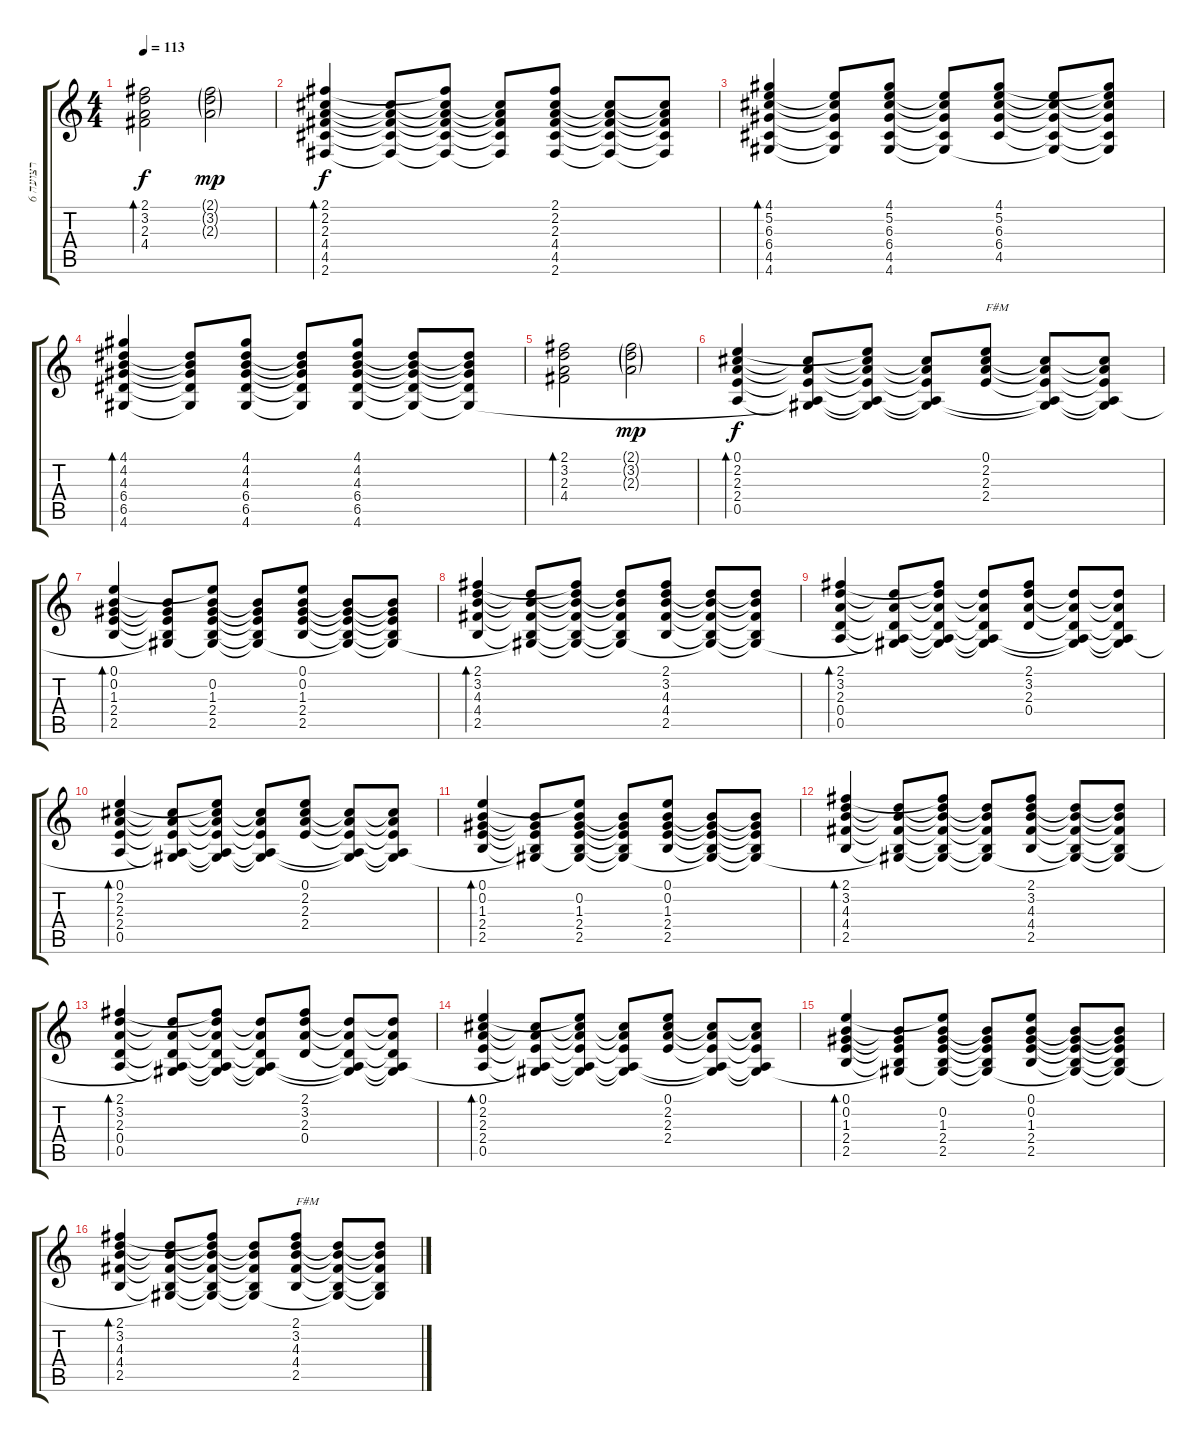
\track ("רצועה 6" "רצועה 6") {instrument acousticguitarsteel}
\staff {score tabs}
\tuning (E4 B3 G3 D3 A2 E2) {hide}
\ts (4 4)
\tempo 113
\clef g2
\ks c
(2.1 3.2 2.3 4.4).2{bd 60 dy f} (2.1{g} 3.2{g} 2.3{g}).2{dy mp} |
(2.1 2.2 2.3 4.4 4.5 2.6).4{bd 60 dy f} (2.2{t} 2.3{t} 4.4{t} 4.5{t} 2.6{t}).8 (2.1{t} 2.2{t} 2.3{t} 4.4{t} 4.5{t} 2.6{t}).8 (2.2{t} 2.3{t} 4.4{t} 4.5{t} 2.6{t}).8 (2.1 2.2 2.3 4.4 4.5 2.6).8 (2.2{t} 2.3{t} 4.4{t} 4.5{t} 2.6{t}).8 (2.2{t} 2.3{t} 4.4{t} 4.5{t} 2.6{t}).8 |
(4.1 5.2 6.3 6.4 4.5 4.6).4{bd 60} (5.2{t} 6.3{t} 6.4{t} 4.5{t} 4.6{t}).8 (4.1 5.2 6.3 6.4 4.5 4.6).8 (5.2{t} 6.3{t} 6.4{t} 4.5{t} 4.6{t}).8 (4.1 5.2 6.3 6.4 4.5).8 (5.2{t} 6.3{t} 6.4{t} 4.5{t} 4.6{t}).8 (4.1{t} 5.2{t} 6.3{t} 6.4{t} 4.5{t} 4.6{t}).8 |
(4.1 4.2 4.3 6.4 6.5 4.6).4{bd 60} (4.2{t} 4.3{t} 6.4{t} 6.5{t} 4.6{t}).8 (4.1 4.2 4.3 6.4 6.5 4.6).8 (4.2{t} 4.3{t} 6.4{t} 6.5{t} 4.6{t}).8 (4.1 4.2 4.3 6.4 6.5 4.6).8 (4.2{t} 4.3{t} 6.4{t} 6.5{t} 4.6{t}).8 (4.2{t} 4.3{t} 6.4{t} 6.5{t} 4.6{t}).8 |
(2.1 3.2 2.3 4.4).2{bd 60} (2.1{g} 3.2{g} 2.3{g}).2{dy mp} |
(0.1 2.2 2.3 2.4 0.5).4{bd 60 dy f} (2.2{t} 2.3{t} 2.4{t} 0.5{t} 4.6{t}).8 (0.1{t} 2.2{t} 2.3{t} 2.4{t} 0.5{t} 4.6{t}).8 (2.2{t} 2.3{t} 2.4{t} 0.5{t} 4.6{t}).8 (0.1 2.2 2.3 2.4).8{txt "F#M"} (2.2{t} 2.3{t} 2.4{t} 0.5{t} 4.6{t}).8 (2.2{t} 2.3{t} 2.4{t} 0.5{t} 4.6{t}).8 |
(0.1 0.2 1.3 2.4 2.5).4{bd 60} (0.2{t} 1.3{t} 2.4{t} 2.5{t} 4.6{t}).8 (0.1{t} 0.2 1.3 2.4 2.5 4.6{t}).8 (0.2{t} 1.3{t} 2.4{t} 2.5{t} 4.6{t}).8 (0.1 0.2 1.3 2.4 2.5).8 (0.2{t} 1.3{t} 2.4{t} 2.5{t} 4.6{t}).8 (0.2{t} 1.3{t} 2.4{t} 2.5{t} 4.6{t}).8 |
(2.1 3.2 4.3 4.4 2.5).4{bd 60} (3.2{t} 4.3{t} 4.4{t} 2.5{t} 4.6{t}).8 (2.1{t} 3.2{t} 4.3{t} 4.4{t} 2.5{t} 4.6{t}).8 (3.2{t} 4.3{t} 4.4{t} 2.5{t} 4.6{t}).8 (2.1 3.2 4.3 4.4 2.5).8 (3.2{t} 4.3{t} 4.4{t} 2.5{t} 4.6{t}).8 (3.2{t} 4.3{t} 4.4{t} 2.5{t} 4.6{t}).8 |
(2.1 3.2 2.3 0.4 0.5).4{bd 60} (3.2{t} 2.3{t} 0.4{t} 0.5{t} 4.6{t}).8 (2.1{t} 3.2{t} 2.3{t} 0.4{t} 0.5{t} 4.6{t}).8 (3.2{t} 2.3{t} 0.4{t} 0.5{t} 4.6{t}).8 (2.1 3.2 2.3 0.4).8 (3.2{t} 2.3{t} 0.4{t} 0.5{t} 4.6{t}).8 (3.2{t} 2.3{t} 0.4{t} 0.5{t} 4.6{t}).8 |
(0.1 2.2 2.3 2.4 0.5).4{bd 60} (2.2{t} 2.3{t} 2.4{t} 0.5{t} 4.6{t}).8 (0.1{t} 2.2{t} 2.3{t} 2.4{t} 0.5{t} 4.6{t}).8 (2.2{t} 2.3{t} 2.4{t} 0.5{t} 4.6{t}).8 (0.1 2.2 2.3 2.4).8 (2.2{t} 2.3{t} 2.4{t} 0.5{t} 4.6{t}).8 (2.2{t} 2.3{t} 2.4{t} 0.5{t} 4.6{t}).8 |
(0.1 0.2 1.3 2.4 2.5).4{bd 60} (0.2{t} 1.3{t} 2.4{t} 2.5{t} 4.6{t}).8 (0.1{t} 0.2 1.3 2.4 2.5 4.6{t}).8 (0.2{t} 1.3{t} 2.4{t} 2.5{t} 4.6{t}).8 (0.1 0.2 1.3 2.4 2.5).8 (0.2{t} 1.3{t} 2.4{t} 2.5{t} 4.6{t}).8 (0.2{t} 1.3{t} 2.4{t} 2.5{t} 4.6{t}).8 |
(2.1 3.2 4.3 4.4 2.5).4{bd 60} (3.2{t} 4.3{t} 4.4{t} 2.5{t} 4.6{t}).8 (2.1{t} 3.2{t} 4.3{t} 4.4{t} 2.5{t} 4.6{t}).8 (3.2{t} 4.3{t} 4.4{t} 2.5{t} 4.6{t}).8 (2.1 3.2 4.3 4.4 2.5).8 (3.2{t} 4.3{t} 4.4{t} 2.5{t} 4.6{t}).8 (3.2{t} 4.3{t} 4.4{t} 2.5{t} 4.6{t}).8 |
(2.1 3.2 2.3 0.4 0.5).4{bd 60} (3.2{t} 2.3{t} 0.4{t} 0.5{t} 4.6{t}).8 (2.1{t} 3.2{t} 2.3{t} 0.4{t} 0.5{t} 4.6{t}).8 (3.2{t} 2.3{t} 0.4{t} 0.5{t} 4.6{t}).8 (2.1 3.2 2.3 0.4).8 (3.2{t} 2.3{t} 0.4{t} 0.5{t} 4.6{t}).8 (3.2{t} 2.3{t} 0.4{t} 0.5{t} 4.6{t}).8 |
(0.1 2.2 2.3 2.4 0.5).4{bd 60} (2.2{t} 2.3{t} 2.4{t} 0.5{t} 4.6{t}).8 (0.1{t} 2.2{t} 2.3{t} 2.4{t} 0.5{t} 4.6{t}).8 (2.2{t} 2.3{t} 2.4{t} 0.5{t} 4.6{t}).8 (0.1 2.2 2.3 2.4).8 (2.2{t} 2.3{t} 2.4{t} 0.5{t} 4.6{t}).8 (2.2{t} 2.3{t} 2.4{t} 0.5{t} 4.6{t}).8 |
(0.1 0.2 1.3 2.4 2.5).4{bd 60} (0.2{t} 1.3{t} 2.4{t} 2.5{t} 4.6{t}).8 (0.1{t} 0.2 1.3 2.4 2.5 4.6{t}).8 (0.2{t} 1.3{t} 2.4{t} 2.5{t} 4.6{t}).8 (0.1 0.2 1.3 2.4 2.5).8 (0.2{t} 1.3{t} 2.4{t} 2.5{t} 4.6{t}).8 (0.2{t} 1.3{t} 2.4{t} 2.5{t} 4.6{t}).8 |
(2.1 3.2 4.3 4.4 2.5).4{bd 60} (3.2{t} 4.3{t} 4.4{t} 2.5{t} 4.6{t}).8 (2.1{t} 3.2{t} 4.3{t} 4.4{t} 2.5{t} 4.6{t}).8 (3.2{t} 4.3{t} 4.4{t} 2.5{t} 4.6{t}).8 (2.1 3.2 4.3 4.4 2.5).8{txt "F#M"} (3.2{t} 4.3{t} 4.4{t} 2.5{t} 4.6{t}).8 (3.2{t} 4.3{t} 4.4{t} 2.5{t} 4.6{t}).8
